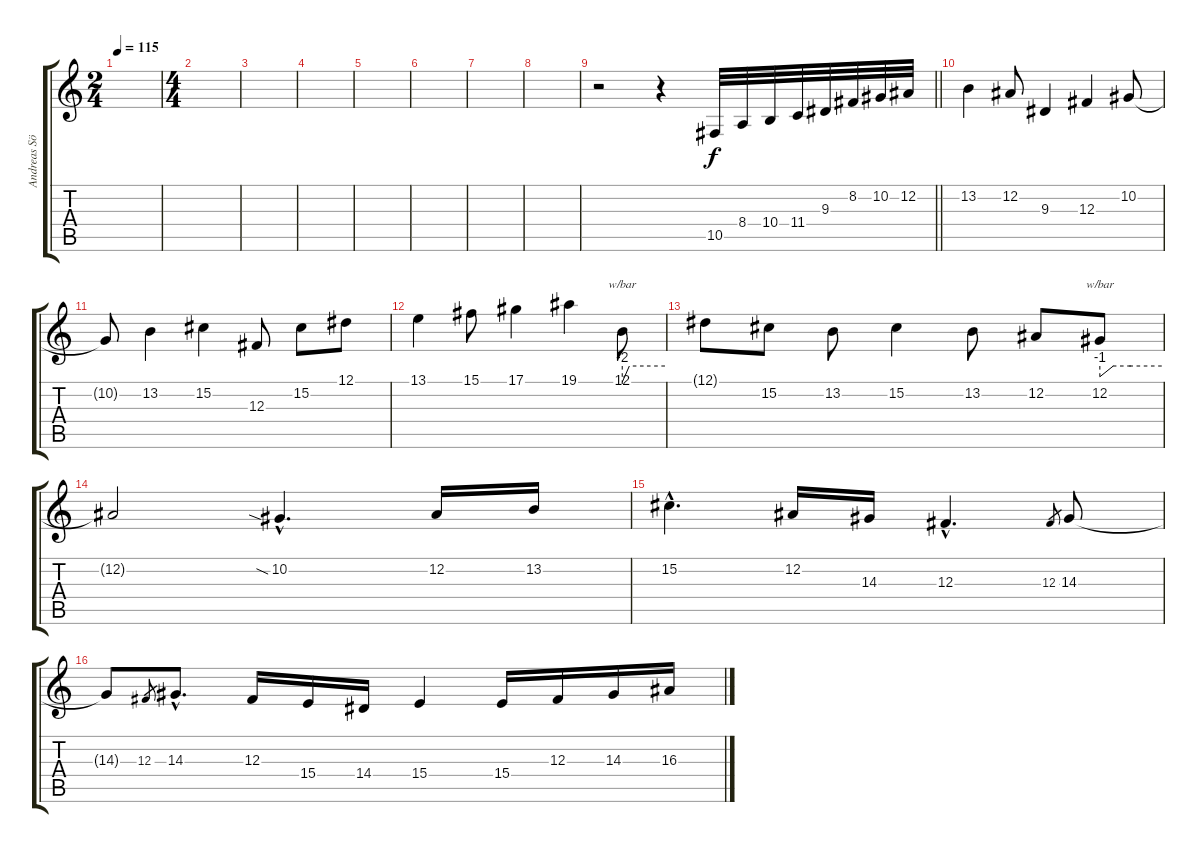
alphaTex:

\track ("Andreas Söderin" "Andreas Sö") {instrument lead2sawtooth}
\staff {score tabs}
\tuning (Eb4 Bb3 Gb3 Db3 Ab2 Eb2) {hide}
\ts (2 4)
\tempo 115
\clef g2
\ks c
|
\ts (4 4)
|
|
|
|
|
|
|
\barLineRight lightlight
r.2 r.4 10.5.32 8.4.32 10.4.32 11.4.32 9.3.32 8.2.32 10.2.32 12.2.32 |
13.2.4{volume 14} 12.2.8 9.3.4 12.3.4 10.2.8 |
10.2{t}.8 13.2.4 15.2.4 12.3.8 15.2.8 12.1.8 |
13.1.4 15.1.8 17.1.4 19.1.4 12.1.8{tbe (custom default 0 -8 10 0 30 0 60 0)} |
12.1{t}.8 15.2.8 13.2.8 15.2.4 13.2.8 12.2.8 12.2.8{tbe (custom default 0 -4 13 0 30 0 60 0)} |
12.2{t}.2 10.2{sia hac}.4{d} 12.2.16 13.2.16 |
15.2{hac}.4{d} 12.2.16 14.3.16 12.3{hac}.4{d} 12.3.8{gr} 14.3.8 |
14.3{t}.8 12.3.8{gr} 14.3{hac}.8{d} 12.3.16 15.4.16 14.4.16 15.4.4 15.4.16 12.3.16 14.3.16 16.3.16
